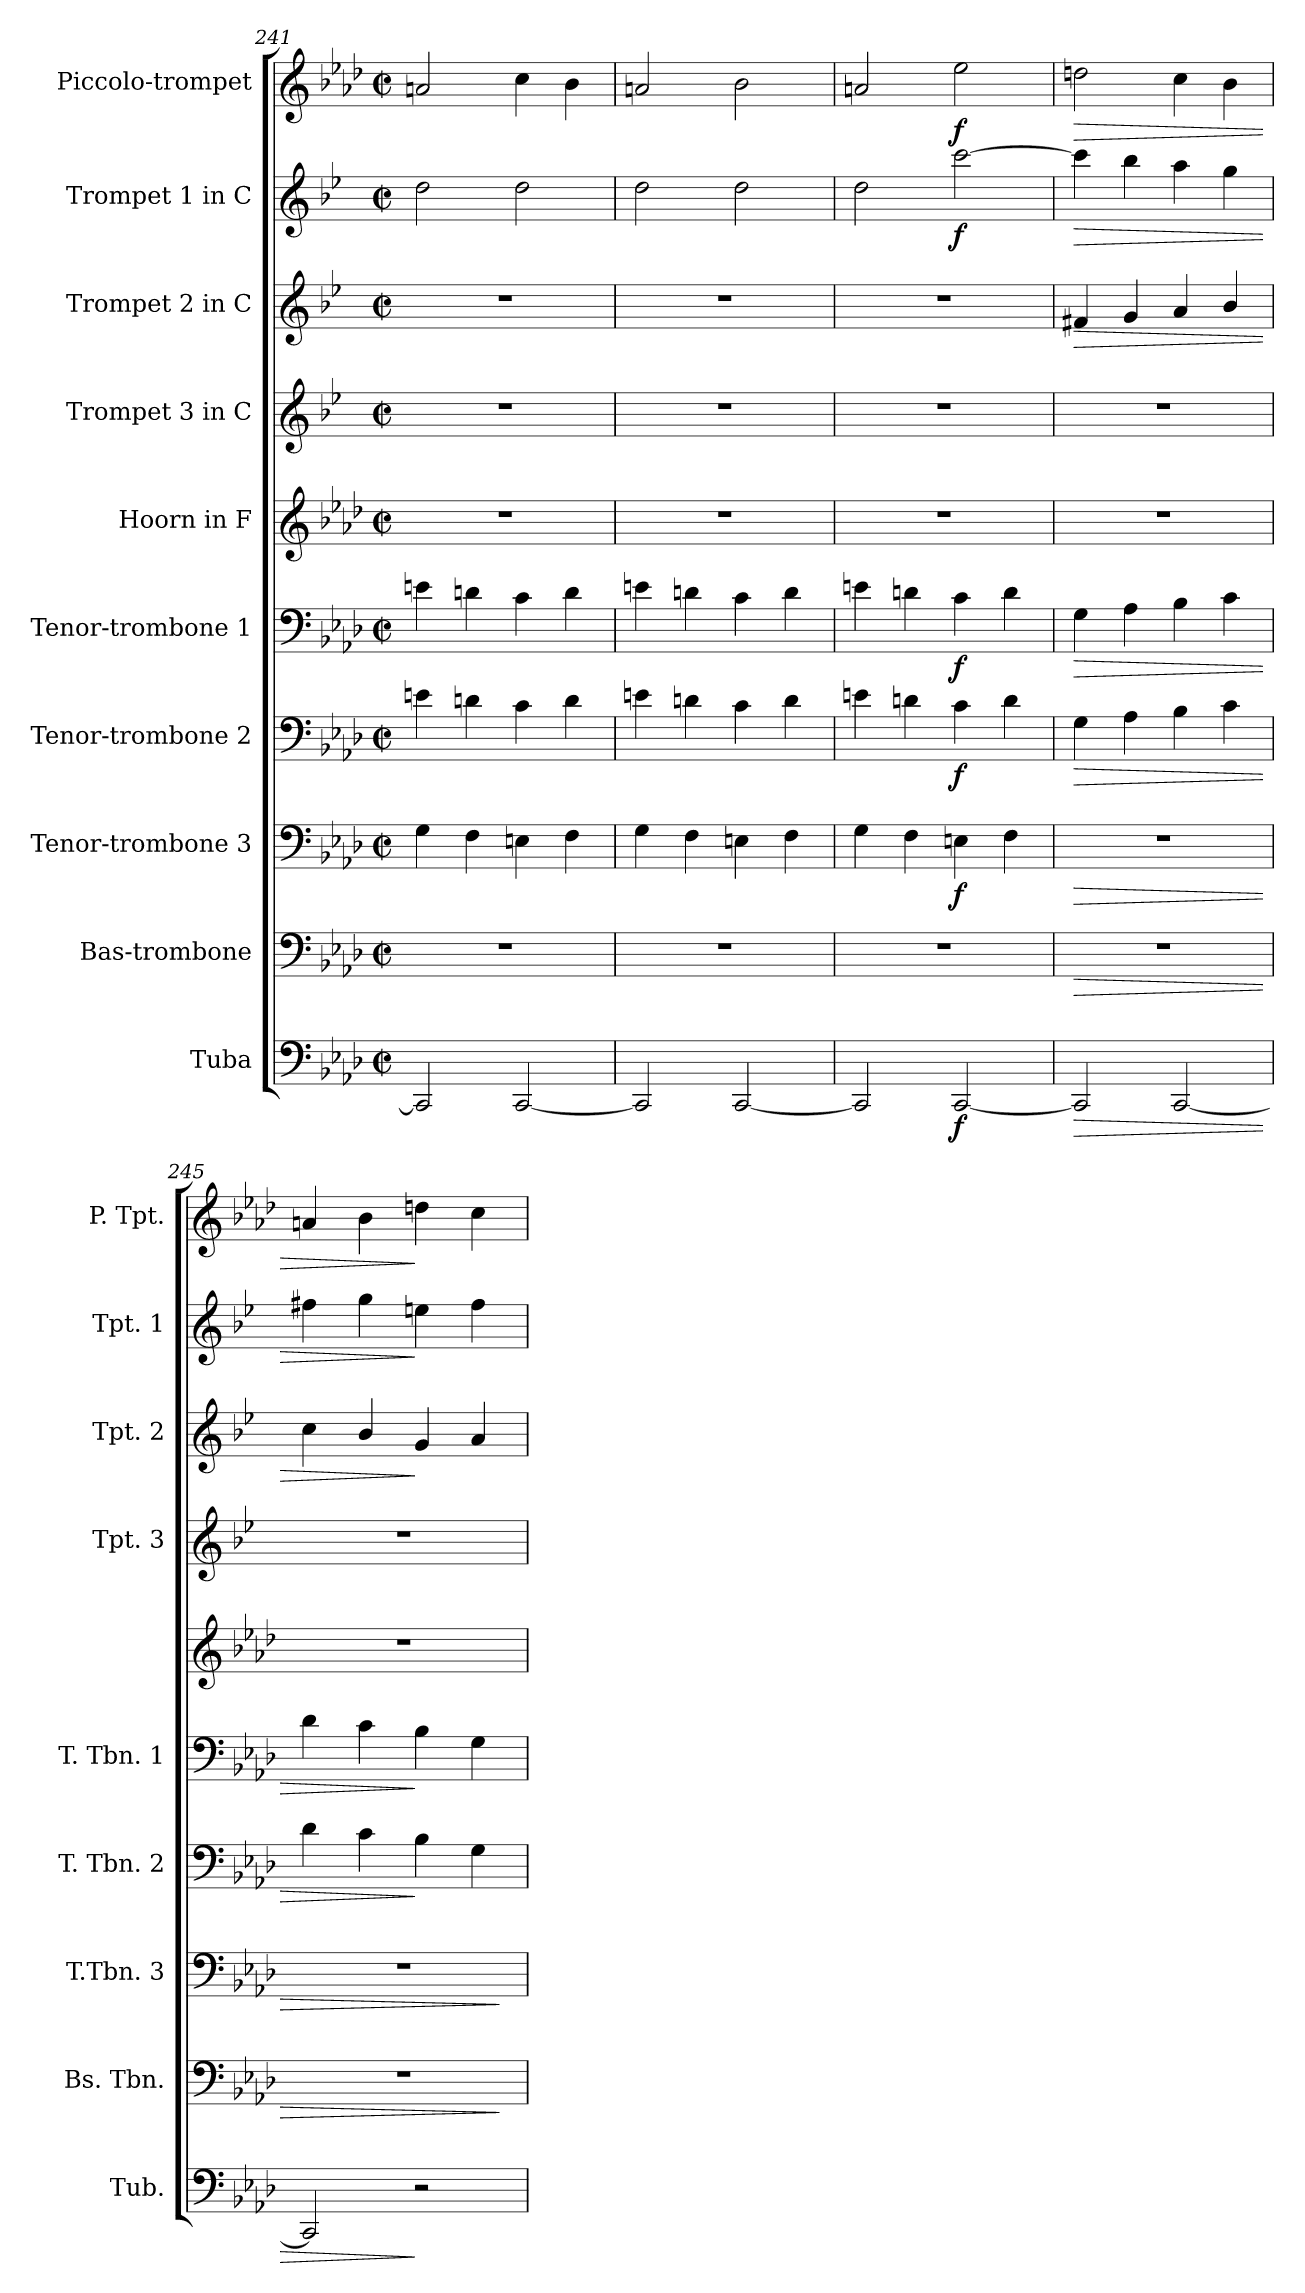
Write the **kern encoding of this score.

**kern	**dynam	**kern	**dynam	**kern	**dynam	**kern	**dynam	**kern	**dynam	**kern	**kern	**kern	**dynam	**kern	**dynam	**kern	**dynam
*part10	*part10	*part9	*part9	*part8	*part8	*part7	*part7	*part6	*part6	*part5	*part4	*part3	*part3	*part2	*part2	*part1	*part1
*staff10	*staff10	*staff9	*staff9	*staff8	*staff8	*staff7	*staff7	*staff6	*staff6	*staff5	*staff4	*staff3	*staff3	*staff2	*staff2	*staff1	*staff1
*I"Tuba	*	*I"Bas-trombone	*	*I"Tenor-trombone 3	*	*I"Tenor-trombone 2	*	*I"Tenor-trombone 1	*	*I"Hoorn in F	*I"Trompet 3 in C	*I"Trompet 2 in C	*	*I"Trompet 1 in C	*	*I"Piccolo-trompet	*
*I'Tub.	*	*I'Bs. Tbn.	*	*I'T.Tbn. 3	*	*I'T. Tbn. 2	*	*I'T. Tbn. 1	*	*	*I'Tpt. 3	*I'Tpt. 2	*	*I'Tpt. 1	*	*I'P. Tpt.	*
*clefF4	*	*clefF4	*	*clefF4	*	*clefF4	*	*clefF4	*	*clefG2	*clefG2	*clefG2	*	*clefG2	*	*clefG2	*
*	*	*	*	*	*	*	*	*	*	*ITrd4c7	*ITrd1c2	*ITrd1c2	*	*ITrd1c2	*	*ITrd-6c-10	*
*k[b-e-a-d-]	*	*k[b-e-a-d-]	*	*k[b-e-a-d-]	*	*k[b-e-a-d-]	*	*k[b-e-a-d-]	*	*k[b-e-a-d-g-]	*k[b-e-a-d-]	*k[b-e-a-d-]	*	*k[b-e-a-d-]	*	*k[b-e-a-d-g-c-]	*
*M2/2	*	*M2/2	*	*M2/2	*	*M2/2	*	*M2/2	*	*M2/2	*M2/2	*M2/2	*	*M2/2	*	*M2/2	*
*met(c|)	*	*met(c|)	*	*met(c|)	*	*met(c|)	*	*met(c|)	*	*met(c|)	*met(c|)	*met(c|)	*	*met(c|)	*	*met(c|)	*
=241	=241	=241	=241	=241	=241	=241	=241	=241	=241	=241	=241	=241	=241	=241	=241	=241	=241
2CC/]	.	1r	.	4G\	.	4en\	.	4en\	.	1r	1r	1r	.	2cc\	.	2ggn/	.
.	.	.	.	4F\	.	4dn\	.	4dn\	.	.	.	.	.	.	.	.	.
[2CC/	.	.	.	4En\	.	4c\	.	4c\	.	.	.	.	.	2cc\	.	4bb-\	.
.	.	.	.	4F\	.	4d\	.	4d\	.	.	.	.	.	.	.	4aa-\	.
=242	=242	=242	=242	=242	=242	=242	=242	=242	=242	=242	=242	=242	=242	=242	=242	=242	=242
2CC/]	.	1r	.	4G\	.	4en\	.	4en\	.	1r	1r	1r	.	2cc\	.	2ggn/	.
.	.	.	.	4F\	.	4dn\	.	4dn\	.	.	.	.	.	.	.	.	.
[2CC/	.	.	.	4En\	.	4c\	.	4c\	.	.	.	.	.	2cc\	.	2aa-\	.
.	.	.	.	4F\	.	4d\	.	4d\	.	.	.	.	.	.	.	.	.
=243	=243	=243	=243	=243	=243	=243	=243	=243	=243	=243	=243	=243	=243	=243	=243	=243	=243
2CC/]	.	1r	.	4G\	.	4en\	.	4en\	.	1r	1r	1r	.	2cc\	.	2ggn/	.
.	.	.	.	4F\	.	4dn\	.	4dn\	.	.	.	.	.	.	.	.	.
!	!LO:DY:b	!	!	!	!LO:DY:b	!	!LO:DY:b	!	!LO:DY:b	!	!	!	!	!	!LO:DY:b	!	!LO:DY:b
[2CC/	f	.	.	4En\	f	4c\	f	4c\	f	.	.	.	.	[2bb-\	f	2ddd-\	f
.	.	.	.	4F\	.	4d\	.	4d\	.	.	.	.	.	.	.	.	.
=244	=244	=244	=244	=244	=244	=244	=244	=244	=244	=244	=244	=244	=244	=244	=244	=244	=244
!	!LO:HP:b	!	!LO:HP:b	!	!LO:HP:b	!	!LO:HP:b	!	!LO:HP:b	!	!	!	!LO:HP:b	!	!LO:HP:b	!	!LO:HP:b
2CC/]	>	1r	>	1r	>	4G\	>	4G\	>	1r	1r	4en/	>	4bb-\]	>	2cccn\	>
.	.	.	.	.	.	4A-\	.	4A-\	.	.	.	4f/	.	4aa-\	.	.	.
[2CC/	.	.	.	.	.	4B-\	.	4B-\	.	.	.	4g/	.	4gg\	.	4bb-\	.
.	.	.	.	.	.	4c\	.	4c\	.	.	.	4a-/	.	4ff\	.	4aa-\	.
!!LO:PB:g=z
=245	=245	=245	=245	=245	=245	=245	=245	=245	=245	=245	=245	=245	=245	=245	=245	=245	=245
2CC/]	.	1r	.	1r	.	4d-\	.	4d-\	.	1r	1r	4b-\	.	4een\	.	4ggn/	.
.	.	.	.	.	.	4c\	.	4c\	.	.	.	4a-/	.	4ff\	.	4aa-\	.
2r	]	.	.	.	.	4B-\	]	4B-\	]	.	.	4f/	]	4ddn\	]	4cccn\	]
.	.	.	.	.	.	4G\	.	4G\	.	.	.	4g/	.	4ee\	.	4bb-\	.
.	.	.	]	.	]	.	.	.	.	.	.	.	.	.	.	.	.
=	=	=	=	=	=	=	=	=	=	=	=	=	=	=	=	=	=
*-	*-	*-	*-	*-	*-	*-	*-	*-	*-	*-	*-	*-	*-	*-	*-	*-	*-
